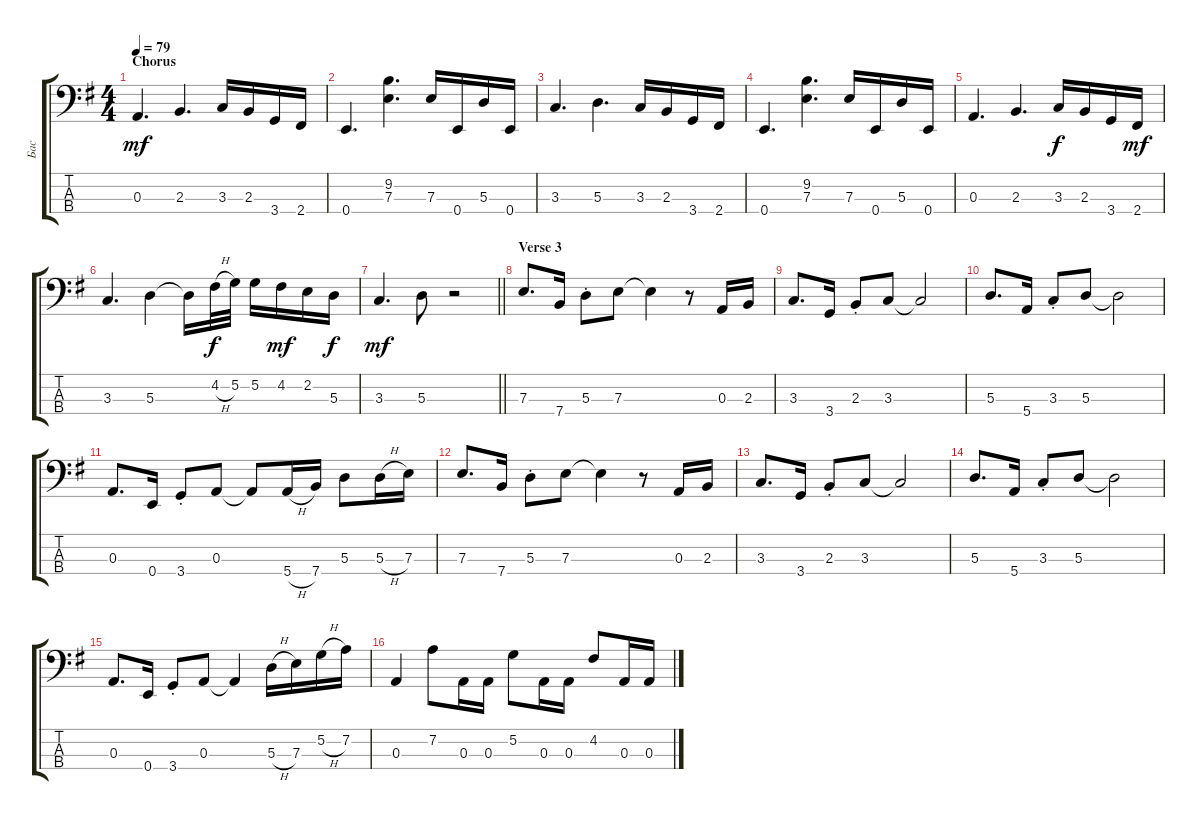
\track ("Бас" "Бас") {instrument electricbassfinger}
\staff {score tabs}
\tuning (G2 D2 A1 E1) {hide}
\ts (4 4)
\section ("" "Chorus")
\tempo 79
\clef f4
\ks eminor
0.3.4{d dy mf} 2.3.4{d} 3.3.16 2.3.16 3.4.16 2.4.16 |
0.4.4{d} (9.2 7.3).4{d} 7.3.16 0.4.16 5.3.16 0.4.16 |
3.3.4{d} 5.3.4{d} 3.3.16 2.3.16 3.4.16 2.4.16 |
0.4.4{d} (9.2 7.3).4{d} 7.3.16 0.4.16 5.3.16 0.4.16 |
0.3.4{d} 2.3.4{d} 3.3.16{dy f} 2.3.16 3.4.16 2.4.16{dy mf} |
3.3.4{d} 5.3.4 5.3{t}.16 4.2{h}.32{dy f} 5.2.32 5.2.16 4.2.16{dy mf} 2.2.16 5.3.16{dy f} |
\barLineRight lightlight
3.3.4{d dy mf} 5.3.8 r.2 |
\section ("" "Verse 3")
7.3.8{d} 7.4.16 5.3{st}.8 7.3.8 7.3{t}.4 r.8 0.3.16 2.3.16 |
3.3.8{d} 3.4.16 2.3{st}.8 3.3.8 3.3{t}.2 |
5.3.8{d} 5.4.16 3.3{st}.8 5.3.8 5.3{t}.2 |
0.3.8{d} 0.4.16 3.4{st}.8 0.3.8 0.3{t}.8 5.4{h}.16 7.4.16 5.3.8 5.3{h}.16 7.3.16 |
7.3.8{d} 7.4.16 5.3{st}.8 7.3.8 7.3{t}.4 r.8 0.3.16 2.3.16 |
3.3.8{d} 3.4.16 2.3{st}.8 3.3.8 3.3{t}.2 |
5.3.8{d} 5.4.16 3.3{st}.8 5.3.8 5.3{t}.2 |
0.3.8{d} 0.4.16 3.4{st}.8 0.3.8 0.3{t}.4 5.3{h}.16 7.3.16 5.2{h}.16 7.2.16 |
0.3.4 7.2.8 0.3.16 0.3.16 5.2.8 0.3.16 0.3.16 4.2.8 0.3.16 0.3.16
